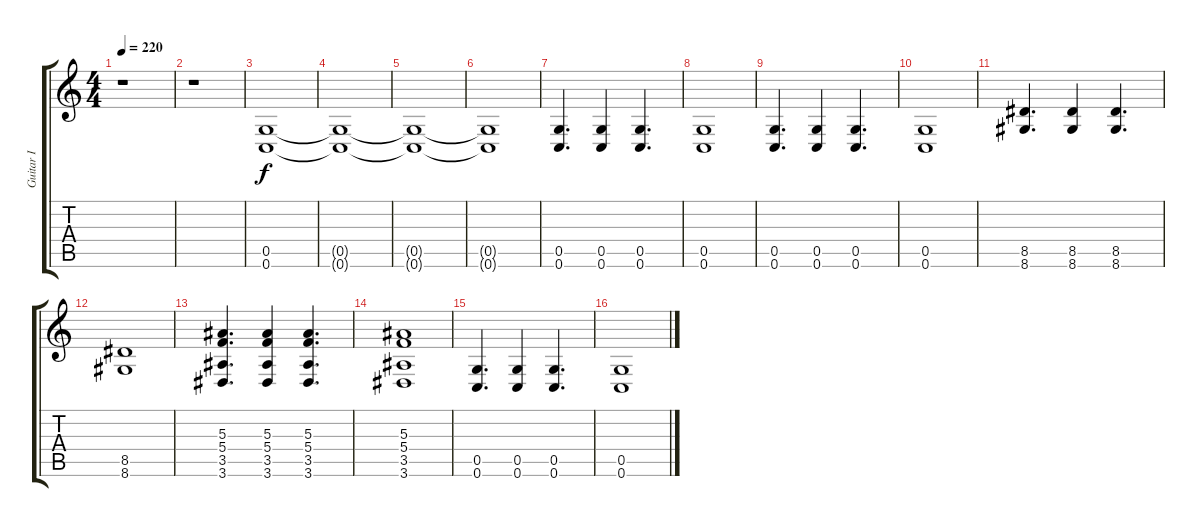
\track ("Guitar I" "Guitar I") {instrument overdrivenguitar}
\staff {score tabs}
\tuning (D4 A3 F3 C3 G2 C2) {hide}
\ts (4 4)
\tempo 220
\clef g2
\ks c
r.1{dy f} |
r.1 |
(0.5 0.6).1 |
(0.5{t} 0.6{t}).1 |
(0.5{t} 0.6{t}).1 |
(0.5{t} 0.6{t}).1 |
(0.5 0.6).4{d} (0.5 0.6).4 (0.5 0.6).4{d} |
(0.5 0.6).1 |
(0.5 0.6).4{d} (0.5 0.6).4 (0.5 0.6).4{d} |
(0.5 0.6).1 |
(8.5 8.6).4{d} (8.5 8.6).4 (8.5 8.6).4{d} |
(8.5 8.6).1 |
(5.3 5.4 3.5 3.6).4{d} (5.3 5.4 3.5 3.6).4 (5.3 5.4 3.5 3.6).4{d} |
(5.3 5.4 3.5 3.6).1 |
(0.5 0.6).4{d} (0.5 0.6).4 (0.5 0.6).4{d} |
(0.5 0.6).1
